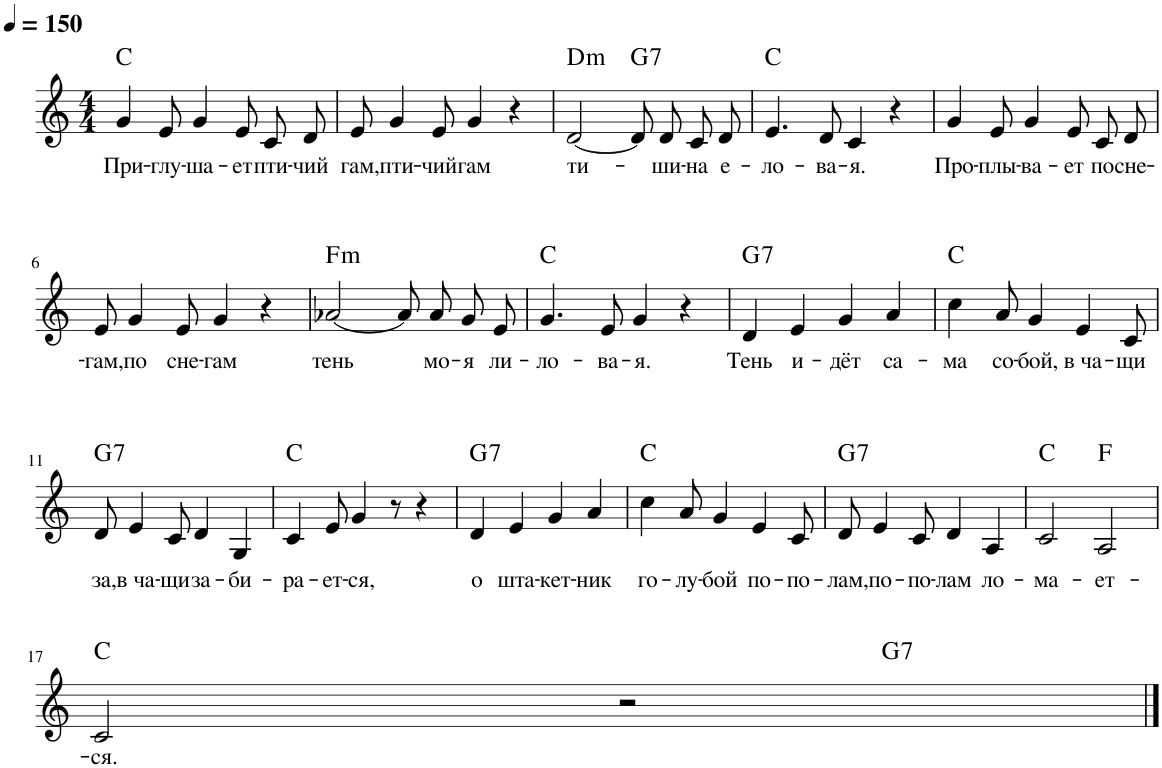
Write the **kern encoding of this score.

**kern	**text	**harte
*part1	*part1	*part1
*staff1	*staff1	*
*I"Piano	*	*
*I'Pno.	*	*
*clefG2	*	*
*k[]	*	*
*M4/4	*	*
*MM150	*	*
=1	=1	=1
!	!LO:LY:b	!
4g/	При-	C:maj
!	!LO:LY:b	!
8e/	-глу-	.
!	!LO:LY:b	!
4g/	-ша-	.
!	!LO:LY:b	!
8e/	-ет	.
!	!LO:LY:b	!
8c/L	пти-	.
!	!LO:LY:b	!
8d/J	-чий	.
=2	=2	=2
!	!LO:LY:b	!
8e/	гам,	.
!	!LO:LY:b	!
4g/	пти-	.
!	!LO:LY:b	!
8e/	-чий	.
!	!LO:LY:b	!
4g/	гам	.
4r	.	.
=3	=3	=3
!	!LO:LY:b	!LO:H:kt=m
[2d/	ти-	D:min
!	!	!LO:H:kt=7
8d/L]	.	G:7
!	!LO:LY:b	!
8d/J	-ши-	.
!	!LO:LY:b	!
8c/L	-на	.
!	!LO:LY:b	!
8d/J	е-	.
=4	=4	=4
!	!LO:LY:b	!
4.e/	-ло-	C:maj
!	!LO:LY:b	!
8d/	-ва-	.
!	!LO:LY:b	!
4c/	-я.	.
4r	.	.
=5	=5	=5
!	!LO:LY:b	!
4g/	Про-	.
!	!LO:LY:b	!
8e/	-плы-	.
!	!LO:LY:b	!
4g/	-ва-	.
!	!LO:LY:b	!
8e/	-ет	.
!	!LO:LY:b	!
8c/L	по	.
!	!LO:LY:b	!
8d/J	сне-	.
!!LO:LB:g=z
=6	=6	=6
!	!LO:LY:b	!
8e/	-гам,	.
!	!LO:LY:b	!
4g/	по	.
!	!LO:LY:b	!
8e/	сне-	.
!	!LO:LY:b	!
4g/	-гам	.
4r	.	.
=7	=7	=7
!	!LO:LY:b	!LO:H:kt=m
[2a-X/	тень	F:min
8a-/L]	.	.
!	!LO:LY:b	!
8a-/J	мо-	.
!	!LO:LY:b	!
8g/L	-я	.
!	!LO:LY:b	!
8e/J	ли-	.
=8	=8	=8
!	!LO:LY:b	!
4.g/	-ло-	C:maj
!	!LO:LY:b	!
8e/	-ва-	.
!	!LO:LY:b	!
4g/	-я.	.
4r	.	.
=9	=9	=9
!	!LO:LY:b	!LO:H:kt=7
4d/	Тень	G:7
!	!LO:LY:b	!
4e/	и-	.
!	!LO:LY:b	!
4g/	-дёт	.
!	!LO:LY:b	!
4a/	са-	.
=10	=10	=10
!	!LO:LY:b	!
4cc\	-ма	C:maj
!	!LO:LY:b	!
8a/	со-	.
!	!LO:LY:b	!
4g/	-бой,	.
!	!LO:LY:b	!
4e/	в ча-	.
!	!LO:LY:b	!
8c/	-щи	.
!!LO:LB:g=z
=11	=11	=11
!	!LO:LY:b	!LO:H:kt=7
8d/	за,	G:7
!	!LO:LY:b	!
4e/	в ча-	.
!	!LO:LY:b	!
8c/	-щи	.
!	!LO:LY:b	!
4d/	за-	.
!	!LO:LY:b	!
4G/	-би-	.
=12	=12	=12
!	!LO:LY:b	!
4c/	-ра-	C:maj
!	!LO:LY:b	!
8e/	-ет-	.
!	!LO:LY:b	!
4g/	-ся,	.
8r	.	.
4r	.	.
=13	=13	=13
!	!LO:LY:b	!LO:H:kt=7
4d/	о	G:7
!	!LO:LY:b	!
4e/	шта-	.
!	!LO:LY:b	!
4g/	-кет-	.
!	!LO:LY:b	!
4a/	-ник	.
=14	=14	=14
!	!LO:LY:b	!
4cc\	го-	C:maj
!	!LO:LY:b	!
8a/	-лу-	.
!	!LO:LY:b	!
4g/	-бой	.
!	!LO:LY:b	!
4e/	по-	.
!	!LO:LY:b	!
8c/	-по-	.
=15	=15	=15
!	!LO:LY:b	!LO:H:kt=7
8d/	-лам,	G:7
!	!LO:LY:b	!
4e/	по-	.
!	!LO:LY:b	!
8c/	-по-	.
!	!LO:LY:b	!
4d/	-лам	.
!	!LO:LY:b	!
4A/	ло-	.
=16	=16	=16
!	!LO:LY:b	!
2c/	-ма-	C:maj
!	!LO:LY:b	!
2A/	-ет-	F:maj
!!LO:LB:g=z
=17	=17	=17
!	!LO:LY:b	!
*^	*	*
2c/	2.ryy	-ся.	C:maj
2r	.	.	.
!	!	!	!LO:H:kt=7
.	4ryy	.	G:7
*v	*v	*	*
==	==	==
*-	*-	*-
